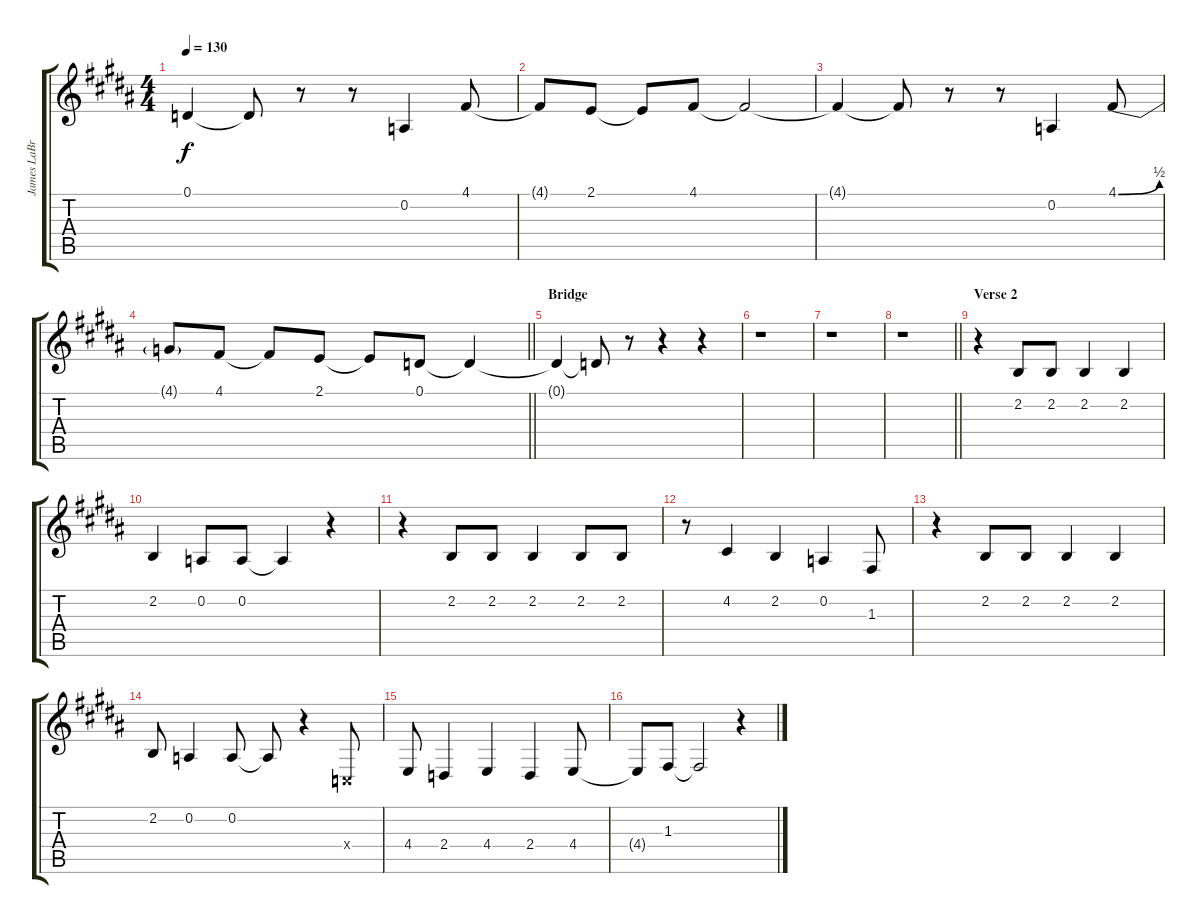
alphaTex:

\track ("James LaBrie" "James LaBr") {instrument lead6voice}
\staff {score tabs}
\tuning (D4 A3 F3 C3 G2 D2) {hide}
\ts (4 4)
\tempo 130
\clef g2
\ks g#minor
0.1{t}.4{dy f} 0.1{t}.8 r.8 r.8 0.2.4 4.1.8 |
4.1{t}.8 2.1.8 2.1{t}.8 4.1.8 4.1{t}.2 |
4.1{t}.4 4.1{t}.8 r.8 r.8 0.2.4 4.1{be (bend 0 0 60 2)}.8 |
\barLineRight lightlight
4.1{t}.8 4.1.8 4.1{t}.8 2.1.8 2.1{t}.8 0.1.8 0.1{t}.4 |
\section ("" "Bridge")
0.1{t}.4 0.1{t}.8 r.8 r.4 r.4 |
r.1 |
r.1 |
\barLineRight lightlight
r.1 |
\section ("" "Verse 2")
r.4 2.2.8 2.2.8 2.2.4 2.2.4 |
2.2.4 0.2.8 0.2.8 0.2{t}.4 r.4 |
r.4 2.2.8 2.2.8 2.2.4 2.2.8 2.2.8 |
r.8 4.2.4 2.2.4 0.2.4 1.3.8 |
r.4 2.2.8 2.2.8 2.2.4 2.2.4 |
2.2.8 0.2.4 0.2.8 0.2{t}.8 r.4 0.4{x}.8 |
4.4.8 2.4.4 4.4.4 2.4.4 4.4.8 |
4.4{t}.8 1.3.8 1.3{t}.2 r.4
